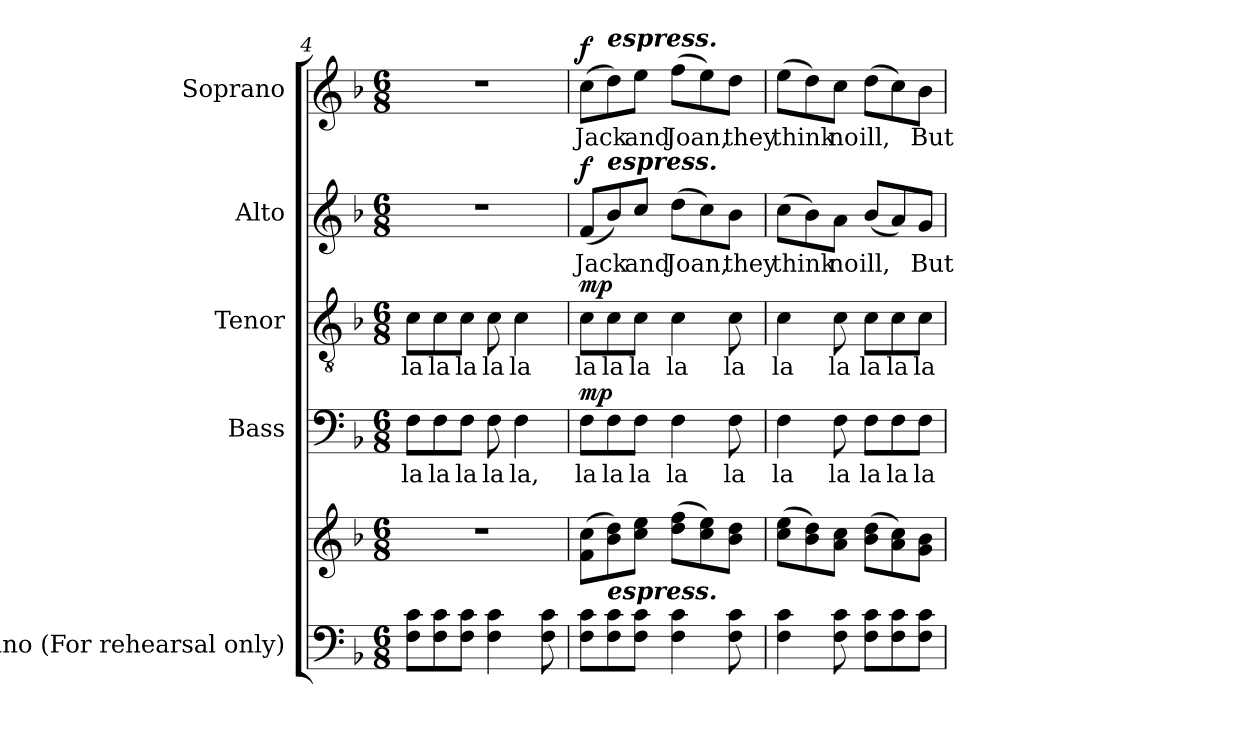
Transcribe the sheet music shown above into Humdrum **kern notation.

**kern	**kern	**dynam	**kern	**text	**dynam	**kern	**text	**dynam	**kern	**text	**dynam	**kern	**text	**dynam
*part5	*part5	*part5	*part4	*part4	*part4	*part3	*part3	*part3	*part2	*part2	*part2	*part1	*part1	*part1
*staff6	*staff5	*staff5/6	*staff4	*staff4	*staff4	*staff3	*staff3	*staff3	*staff2	*staff2	*staff2	*staff1	*staff1	*staff1
*I"Piano (For rehearsal only)	*	*	*I"Bass	*	*	*I"Tenor	*	*	*I"Alto	*	*	*I"Soprano	*	*
*I'Pno.	*	*	*I'B.	*	*	*I'T.	*	*	*I'A.	*	*	*I'S.	*	*
*clefF4	*clefG2	*	*clefF4	*	*	*clefGv2	*	*	*clefG2	*	*	*clefG2	*	*
*	*	*	*	*	*	*ITrd7c12	*	*	*	*	*	*	*	*
*k[b-]	*k[b-]	*	*k[b-]	*	*	*k[b-]	*	*	*k[b-]	*	*	*k[b-]	*	*
*F:	*F:	*	*F:	*	*	*F:	*	*	*F:	*	*	*F:	*	*
*M6/8	*M6/8	*	*M6/8	*	*	*M6/8	*	*	*M6/8	*	*	*M6/8	*	*
=4	=4	=4	=4	=4	=4	=4	=4	=4	=4	=4	=4	=4	=4	=4
!	!LO:N:vis=1	!	!	!	!	!	!	!	!	!	!	!	!	!
!	!	!	!	!LO:LY:b:color=#000000	!	!	!	!	!	!	!	!	!	!
!	!	!	!	!	!	!	!LO:LY:b:color=#000000	!	!LO:N:vis=1	!	!	!LO:N:vis=1	!	!
8Fi\ 8ciL	2.r	.	8Fi\L	la	.	8Ci\L	la	.	2.r	.	.	2.r	.	.
!	!	!	!	!LO:LY:b:color=#000000	!	!	!	!	!	!	!	!	!	!
!	!	!	!	!	!	!	!LO:LY:b:color=#000000	!	!	!	!	!	!	!
8Fi\ 8ci	.	.	8Fi\	la	.	8Ci\	la	.	.	.	.	.	.	.
!	!	!	!	!LO:LY:b:color=#000000	!	!	!	!	!	!	!	!	!	!
!	!	!	!	!	!	!	!LO:LY:b:color=#000000	!	!	!	!	!	!	!
8Fi\ 8ciJ	.	.	8Fi\J	la	.	8Ci\J	la	.	.	.	.	.	.	.
!	!	!	!	!LO:LY:b:color=#000000	!	!	!	!	!	!	!	!	!	!
!	!	!	!	!	!	!	!LO:LY:b:color=#000000	!	!	!	!	!	!	!
4Fi\ 4ci	.	.	8Fi\	la	.	8Ci\	la	.	.	.	.	.	.	.
!	!	!	!	!LO:LY:b:color=#000000	!	!	!	!	!	!	!	!	!	!
!	!	!	!	!	!	!	!LO:LY:b:color=#000000	!	!	!	!	!	!	!
.	.	.	4Fi\	la,	.	4Ci\	la	.	.	.	.	.	.	.
8Fi\ 8ci	.	.	.	.	.	.	.	.	.	.	.	.	.	.
=5	=5	=5	=5	=5	=5	=5	=5	=5	=5	=5	=5	=5	=5	=5
!	!	!	!	!LO:LY:b:color=#000000	!	!	!	!	!	!	!	!	!	!
!	!	!	!	!	!	!	!LO:LY:b:color=#000000	!	!	!	!	!	!	!
!	!	!	!	!	!	!	!	!	!	!LO:LY:b:color=#000000	!	!	!	!
!	!	!	!	!	!	!	!	!	!	!	!	!	!LO:LY:b:color=#000000	!
8Fi\ 8ciL	(8fi\ 8cciL	f mp	8Fi\L	la	mp	8Ci\L	la	mp	(8fi/L	Jack	f	(8cci\L	Jack	f
!	!	!	!	!LO:LY:b:color=#000000	!	!	!	!	!	!	!	!	!	!
!	!	!	!	!	!	!	!	!	!	!	!	!LO:TX:a:Bi:t=espress.	!	!
!	!	!	!	!	!	!	!	!	!LO:TX:a:Bi:t=espress.	!	!	!	!	!
!	!LO:TX:b:Bi:t=espress.	!	!	!	!	!	!	!	!	!	!	!	!	!
!	!	!	!	!	!	!	!LO:LY:b:color=#000000	!	!	!	!	!	!	!
8Fi\ 8ci	8b-i\ 8ddi)	.	8Fi\	la	.	8Ci\	la	.	8b-i/)	.	.	8ddi\)	.	.
!	!	!	!	!LO:LY:b:color=#000000	!	!	!	!	!	!	!	!	!	!
!	!	!	!	!	!	!	!LO:LY:b:color=#000000	!	!	!	!	!	!	!
!	!	!	!	!	!	!	!	!	!	!LO:LY:b:color=#000000	!	!	!	!
!	!	!	!	!	!	!	!	!	!	!	!	!	!LO:LY:b:color=#000000	!
8Fi\ 8ciJ	8cci\ 8eeiJ	.	8Fi\J	la	.	8Ci\J	la	.	8cci/J	and	.	8eei\J	and	.
!	!	!	!	!LO:LY:b:color=#000000	!	!	!	!	!	!	!	!	!	!
!	!	!	!	!	!	!	!LO:LY:b:color=#000000	!	!	!	!	!	!	!
!	!	!	!	!	!	!	!	!	!	!LO:LY:b:color=#000000	!	!	!	!
!	!	!	!	!	!	!	!	!	!	!	!	!	!LO:LY:b:color=#000000	!
4Fi\ 4ci	(8ddi\ 8ffiL	.	4Fi\	la	.	4Ci\	la	.	(8ddi\L	Joan,	.	(8ffi\L	Joan,	.
.	8cci\ 8eei)	.	.	.	.	.	.	.	8cci\)	.	.	8eei\)	.	.
!	!	!	!	!LO:LY:b:color=#000000	!	!	!	!	!	!	!	!	!	!
!	!	!	!	!	!	!	!LO:LY:b:color=#000000	!	!	!	!	!	!	!
!	!	!	!	!	!	!	!	!	!	!LO:LY:b:color=#000000	!	!	!	!
!	!	!	!	!	!	!	!	!	!	!	!	!	!LO:LY:b:color=#000000	!
8Fi\ 8ci	8b-i\ 8ddiJ	.	8Fi\	la	.	8Ci\	la	.	8b-i\J	they	.	8ddi\J	they	.
=6	=6	=6	=6	=6	=6	=6	=6	=6	=6	=6	=6	=6	=6	=6
!	!	!	!	!LO:LY:b:color=#000000	!	!	!	!	!	!	!	!	!	!
!	!	!	!	!	!	!	!LO:LY:b:color=#000000	!	!	!	!	!	!	!
!	!	!	!	!	!	!	!	!	!	!LO:LY:b:color=#000000	!	!	!	!
!	!	!	!	!	!	!	!	!	!	!	!	!	!LO:LY:b:color=#000000	!
4Fi\ 4ci	(8cci\ 8eeiL	.	4Fi\	la	.	4Ci\	la	.	(8cci\L	think	.	(8eei\L	think	.
.	8b-i\ 8ddi)	.	.	.	.	.	.	.	8b-i\)	.	.	8ddi\)	.	.
!	!	!	!	!LO:LY:b:color=#000000	!	!	!	!	!	!	!	!	!	!
!	!	!	!	!	!	!	!LO:LY:b:color=#000000	!	!	!	!	!	!	!
!	!	!	!	!	!	!	!	!	!	!LO:LY:b:color=#000000	!	!	!	!
!	!	!	!	!	!	!	!	!	!	!	!	!	!LO:LY:b:color=#000000	!
8Fi\ 8ci	8ai\ 8cciJ	.	8Fi\	la	.	8Ci\	la	.	8ai\J	no	.	8cci\J	no	.
!	!	!	!	!LO:LY:b:color=#000000	!	!	!	!	!	!	!	!	!	!
!	!	!	!	!	!	!	!LO:LY:b:color=#000000	!	!	!	!	!	!	!
!	!	!	!	!	!	!	!	!	!	!LO:LY:b:color=#000000	!	!	!	!
!	!	!	!	!	!	!	!	!	!	!	!	!	!LO:LY:b:color=#000000	!
8Fi\ 8ciL	(8b-i\ 8ddiL	.	8Fi\L	la	.	8Ci\L	la	.	(8b-i/L	ill,	.	(8ddi\L	ill,	.
!	!	!	!	!LO:LY:b:color=#000000	!	!	!	!	!	!	!	!	!	!
!	!	!	!	!	!	!	!LO:LY:b:color=#000000	!	!	!	!	!	!	!
8Fi\ 8ci	8ai\ 8cci)	.	8Fi\	la	.	8Ci\	la	.	8ai/)	.	.	8cci\)	.	.
!	!	!	!	!LO:LY:b:color=#000000	!	!	!	!	!	!	!	!	!	!
!	!	!	!	!	!	!	!LO:LY:b:color=#000000	!	!	!	!	!	!	!
!	!	!	!	!	!	!	!	!	!	!LO:LY:b:color=#000000	!	!	!	!
!	!	!	!	!	!	!	!	!	!	!	!	!	!LO:LY:b:color=#000000	!
8Fi\ 8ciJ	8gi\ 8b-iJ	.	8Fi\J	la	.	8Ci\J	la	.	8gi/J	But	.	8b-i\J	But	.
=	=	=	=	=	=	=	=	=	=	=	=	=	=	=
*-	*-	*-	*-	*-	*-	*-	*-	*-	*-	*-	*-	*-	*-	*-
